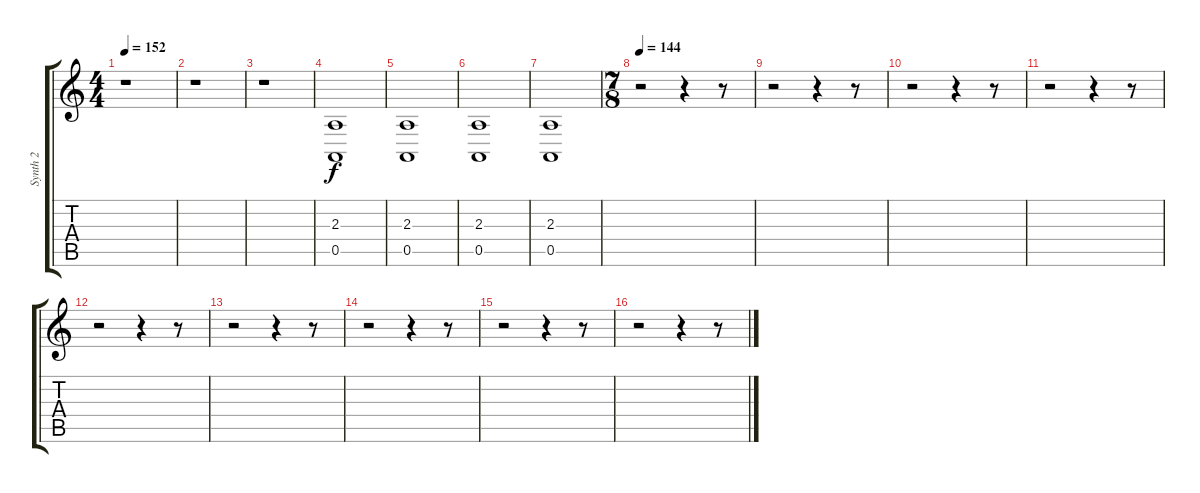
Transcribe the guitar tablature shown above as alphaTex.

\track ("Synth 2" "Synth 2") {instrument pad3polysynth}
\staff {score tabs}
\tuning (E4 B3 G3 D3 A2 E2) {hide}
\ts (4 4)
\tempo 152
\clef g2
\ks c
r.1{dy f} |
r.1 |
r.1 |
(2.3 0.5).1{volume 11} |
(2.3 0.5).1 |
(2.3 0.5).1 |
(2.3 0.5).1 |
\ts (7 8)
\tempo 144
r.2 r.4 r.8 |
r.2 r.4 r.8 |
r.2 r.4 r.8 |
r.2 r.4 r.8 |
r.2 r.4 r.8 |
r.2 r.4 r.8 |
r.2 r.4 r.8 |
r.2 r.4 r.8 |
r.2 r.4 r.8
